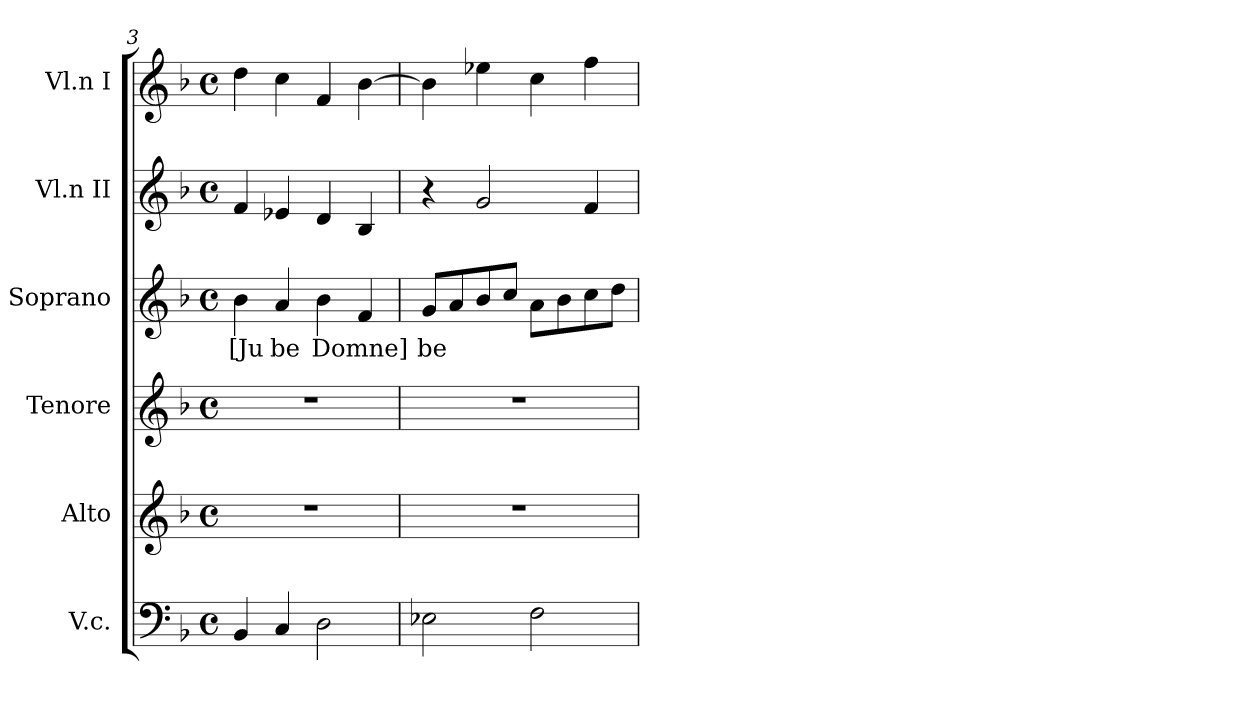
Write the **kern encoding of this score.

**kern	**kern	**kern	**kern	**text	**kern	**kern
*part6	*part5	*part4	*part3	*part3	*part2	*part1
*staff6	*staff5	*staff4	*staff3	*staff3	*staff2	*staff1
*I"V.c.	*I"Alto	*I"Tenore	*I"Soprano	*	*I"Vl.n II	*I"Vl.n I
*I'V.c.	*I'Alto	*I'Tenore	*I'Soprano	*	*I'Vl.n II	*I'Vl.n I
*clefF4	*clefG2	*clefG2	*clefG2	*	*clefG2	*clefG2
*k[b-]	*k[b-]	*k[b-]	*k[b-]	*	*k[b-]	*k[b-]
*F:	*F:	*F:	*F:	*	*F:	*F:
*M4/4	*M4/4	*M4/4	*M4/4	*	*M4/4	*M4/4
*met(c)	*met(c)	*met(c)	*met(c)	*	*met(c)	*met(c)
=3	=3	=3	=3	=3	=3	=3
!	!	!	!	!LO:LY:b	!	!
4BB-/	1r	1r	4b-\	[Ju	4f/	4dd\
!	!	!	!	!LO:LY:b	!	!
4C/	.	.	4a/	be	4e-X/	4cc\
!	!	!	!	!LO:LY:b	!	!
2D\	.	.	4b-\	Domne]	4d/	4f/
.	.	.	4f/	.	4B-/	[>4b-\
=4	=4	=4	=4	=4	=4	=4
!	!	!	!	!LO:LY:b	!	!
2E-X\	1r	1r	8g/L	be	4r	4b-\]
.	.	.	8a/	.	.	.
.	.	.	8b-/	.	2g/	4ee-X\
.	.	.	8cc/J	.	.	.
2F\	.	.	8a\L	.	.	4cc\
.	.	.	8b-\	.	.	.
.	.	.	8cc\	.	4f/	4ff\
.	.	.	8dd\J	.	.	.
=	=	=	=	=	=	=
*-	*-	*-	*-	*-	*-	*-
